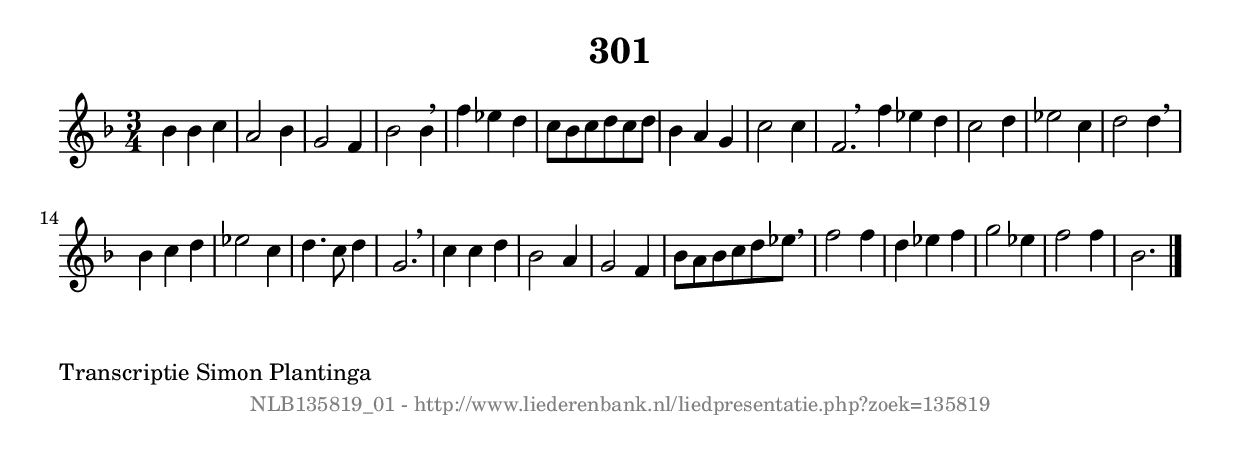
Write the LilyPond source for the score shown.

%
% produced by wce2krn 1.64 (7 June 2014)
%
\version"2.16"
#(append! paper-alist '(("long" . (cons (* 210 mm) (* 2000 mm)))))
#(set-default-paper-size "long")
sb = {\breathe}
mBreak = {\breathe }
bBreak = {\breathe }
x = {\once\override NoteHead #'style = #'cross }
gl=\glissando
itime={\override Staff.TimeSignature #'stencil = ##f }
ficta = {\once\set suggestAccidentals = ##t}
fine = {\once\override Score.RehearsalMark #'self-alignment-X = #1 \mark \markup {\italic{Fine}}}
dc = {\once\override Score.RehearsalMark #'self-alignment-X = #1 \mark \markup {\italic{D.C.}}}
dcf = {\once\override Score.RehearsalMark #'self-alignment-X = #1 \mark \markup {\italic{D.C. al Fine}}}
dcc = {\once\override Score.RehearsalMark #'self-alignment-X = #1 \mark \markup {\italic{D.C. al Coda}}}
ds = {\once\override Score.RehearsalMark #'self-alignment-X = #1 \mark \markup {\italic{D.S.}}}
dsf = {\once\override Score.RehearsalMark #'self-alignment-X = #1 \mark \markup {\italic{D.S. al Fine}}}
dsc = {\once\override Score.RehearsalMark #'self-alignment-X = #1 \mark \markup {\italic{D.S. al Coda}}}
pv = {\set Score.repeatCommands = #'((volta "1"))}
sv = {\set Score.repeatCommands = #'((volta "2"))}
tv = {\set Score.repeatCommands = #'((volta "3"))}
qv = {\set Score.repeatCommands = #'((volta "4"))}
xv = {\set Score.repeatCommands = #'((volta #f))}
\header{ tagline = ""
title = "301"
}
\score {{
\key bes \lydian
\relative g'
{
\set melismaBusyProperties = #'()
\time 3/4
\tempo 4=120
\override Score.MetronomeMark #'transparent = ##t
\override Score.RehearsalMark #'break-visibility = #(vector #t #t #f)
bes4 bes4 c4 | a2 bes4 | g2 f4 | bes2 bes4 \sb | f'4 ees4 d4 | c8 bes8 c8 d8 c8 d8 | bes4 a4 g4 | c2 c4 | f,2. \bar ":|:" \bBreak
f'4 ees4 d4 | c2 d4 | ees2 c4 | d2 d4 \sb | bes4 c4 d4 | ees2 c4 | d4. c8 d4 | g,2. | \mBreak \bar "|"
c4 c4 d4 | bes2 a4 | g2 f4 | bes8 a8 bes8 c8 d8 ees8 \sb | f2 f4 | d4 ees4 f4 | g2 ees4 | f2 f4 | bes,2. \bar "|."
 }}
 \midi { }
 \layout {
            indent = 0.0\cm
}
}
\markup { \wordwrap-string #" 
Transcriptie Simon Plantinga
"}
\markup { \vspace #0 } \markup { \with-color #grey \fill-line { \center-column { \smaller "NLB135819_01 - http://www.liederenbank.nl/liedpresentatie.php?zoek=135819" } } }
